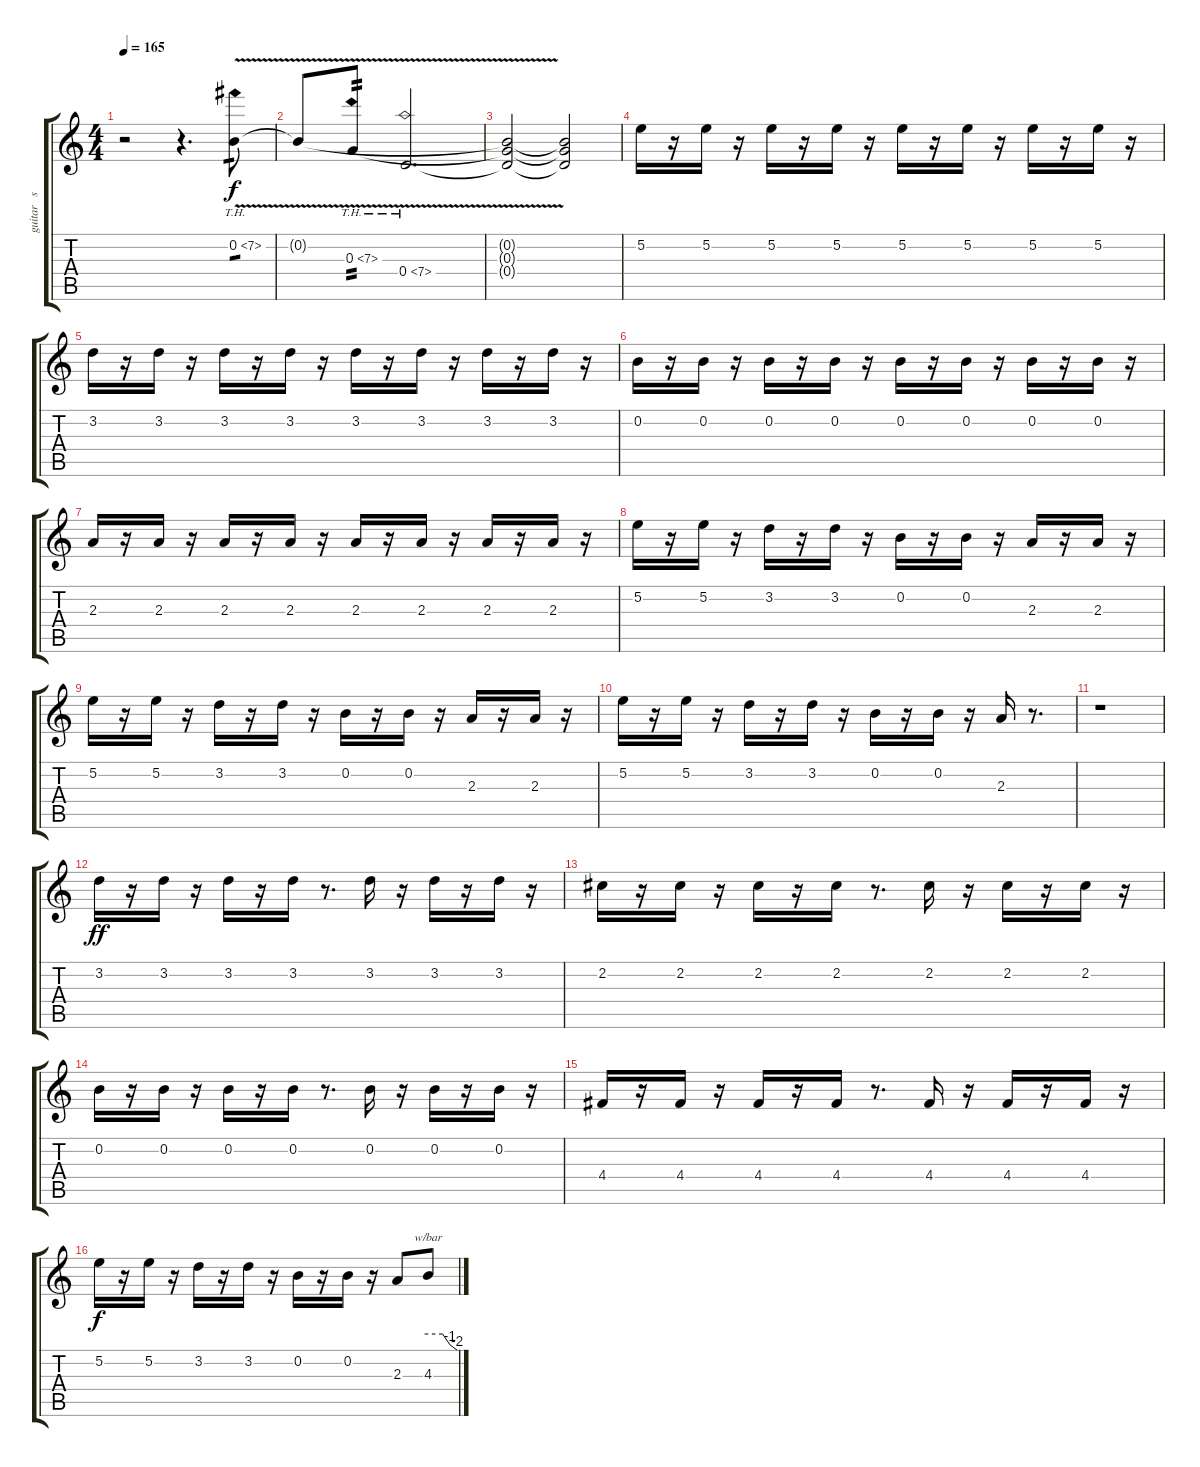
\track ("guitar   solo   two" "guitar   s") {instrument overdrivenguitar}
\staff {score tabs}
\tuning (E4 B3 G3 D3 A2 E2) {hide}
\ts (4 4)
\tempo 165
\clef g2
\ks c
r.2{dy f} r.4{d} 0.2{th 7 v}.8{tp 1 volume 13} |
0.2{t}.8 0.3{th 7 v}.8{tp 2} 0.4{th 7 v}.2{d} |
(0.2{t} 0.3{t} 0.4{t}).2{volume 10} (0.2{t} 0.3{t} 0.4{t}).2{volume 8} |
5.2.16{volume 13} r.16 5.2.16 r.16 5.2.16 r.16 5.2.16 r.16 5.2.16 r.16 5.2.16 r.16 5.2.16 r.16 5.2.16 r.16 |
3.2.16 r.16 3.2.16 r.16 3.2.16 r.16 3.2.16 r.16 3.2.16 r.16 3.2.16 r.16 3.2.16 r.16 3.2.16 r.16 |
0.2.16 r.16 0.2.16 r.16 0.2.16 r.16 0.2.16 r.16 0.2.16 r.16 0.2.16 r.16 0.2.16 r.16 0.2.16 r.16 |
2.3.16 r.16 2.3.16 r.16 2.3.16 r.16 2.3.16 r.16 2.3.16 r.16 2.3.16 r.16 2.3.16 r.16 2.3.16 r.16 |
5.2.16 r.16 5.2.16 r.16 3.2.16 r.16 3.2.16 r.16 0.2.16 r.16 0.2.16 r.16 2.3.16 r.16 2.3.16 r.16 |
5.2.16 r.16 5.2.16 r.16 3.2.16 r.16 3.2.16 r.16 0.2.16 r.16 0.2.16 r.16 2.3.16 r.16 2.3.16 r.16 |
5.2.16 r.16 5.2.16 r.16 3.2.16 r.16 3.2.16 r.16 0.2.16 r.16 0.2.16 r.16 2.3.16 r.8{d} |
r.1 |
3.2.16{dy ff} r.16 3.2.16 r.16 3.2.16 r.16 3.2.16 r.8{d} 3.2.16 r.16 3.2.16 r.16 3.2.16 r.16 |
2.2.16 r.16 2.2.16 r.16 2.2.16 r.16 2.2.16 r.8{d} 2.2.16 r.16 2.2.16 r.16 2.2.16 r.16 |
0.2.16 r.16 0.2.16 r.16 0.2.16 r.16 0.2.16 r.8{d} 0.2.16 r.16 0.2.16 r.16 0.2.16 r.16 |
4.4.16 r.16 4.4.16 r.16 4.4.16 r.16 4.4.16 r.8{d} 4.4.16 r.16 4.4.16 r.16 4.4.16 r.16 |
5.2.16{dy f} r.16 5.2.16 r.16 3.2.16 r.16 3.2.16 r.16 0.2.16 r.16 0.2.16 r.16 2.3.8 4.3.8{tbe (custom default 0 0 30 0 45 -4 60 -8)}
